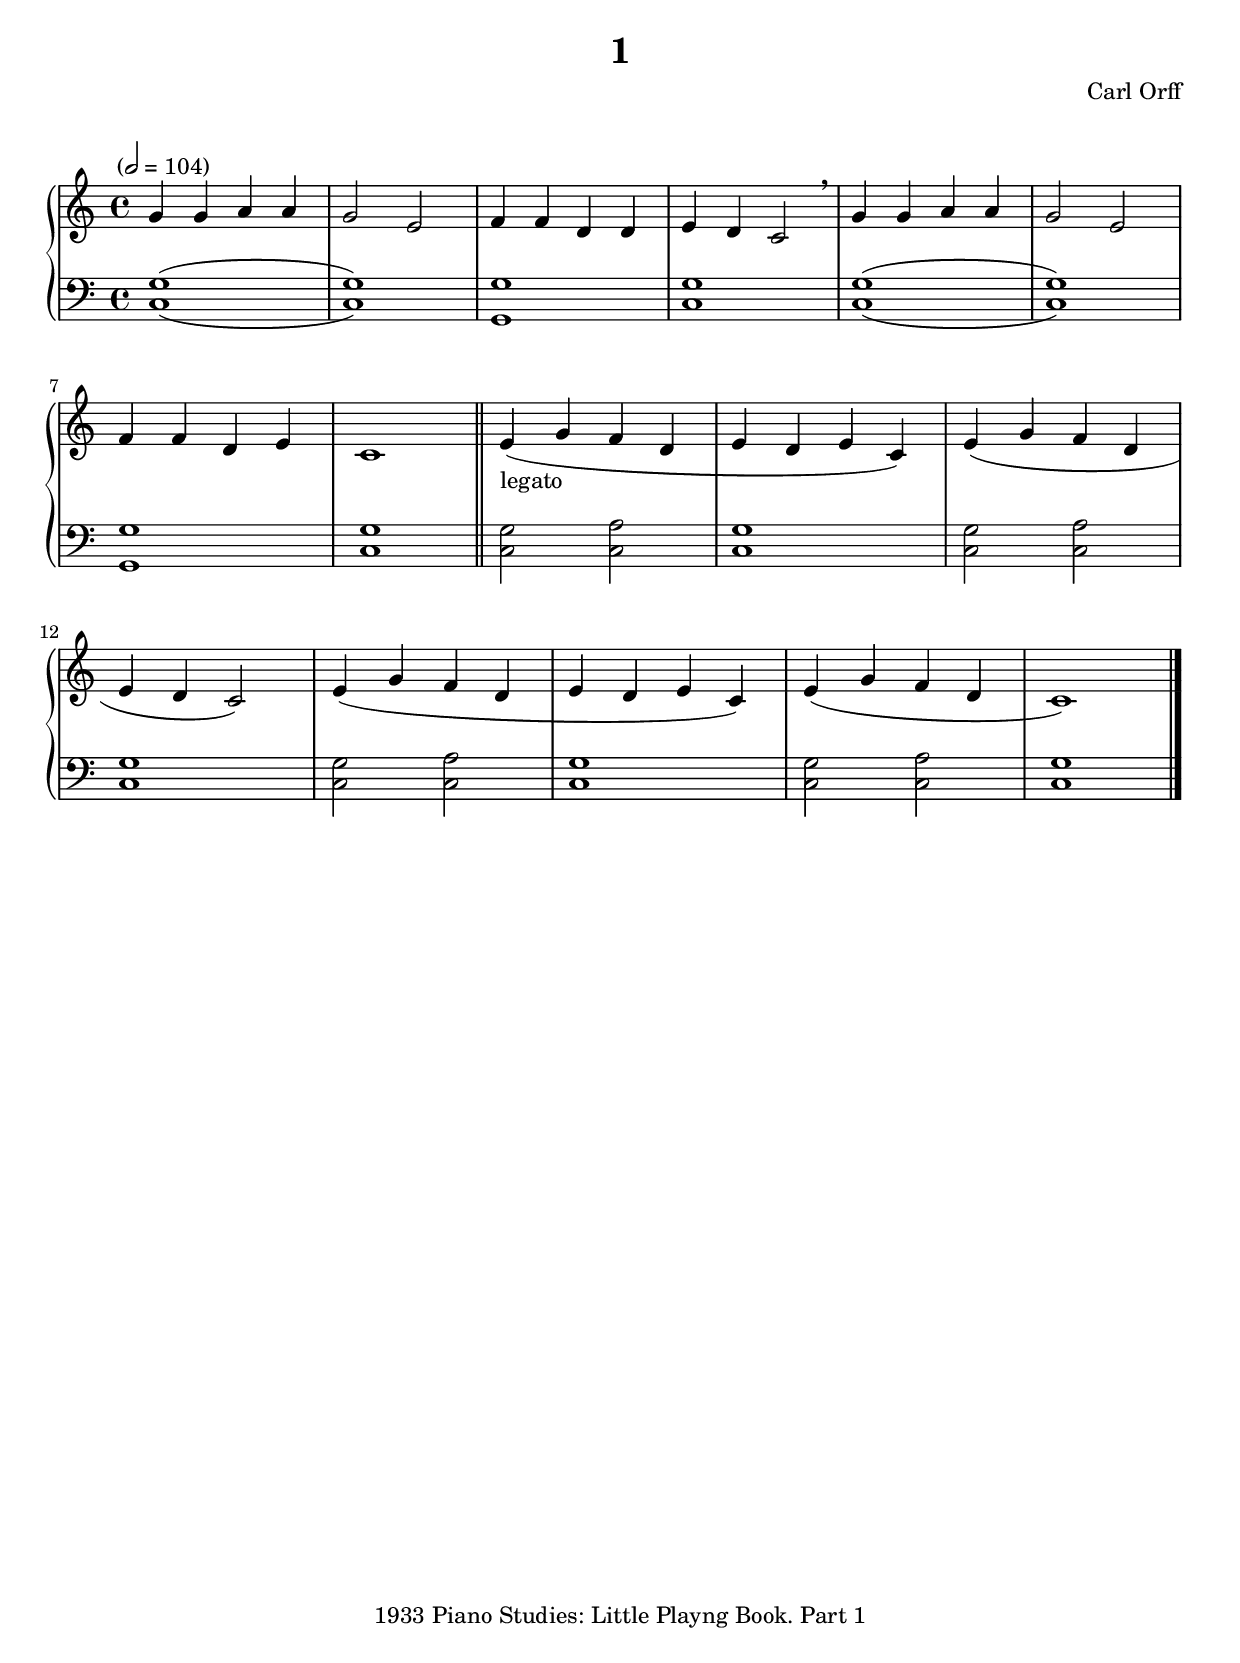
\version "2.20.0"

\include "english.ly"



\paper {
  top-margin = 20
  indent = #0
  system-count = #3
  % print-all-headers = ##t
}


\header {
  % subtitle = "Part 1"
  title = "1"
  % subsubtitle = "Piano Studies: Little Playng Book"
  composer = "Carl Orff"
  % opus = "1933"
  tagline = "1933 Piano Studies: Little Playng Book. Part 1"
}

\markup { \vspace #1 }

\score {

  \new PianoStaff = "pianostaff"
    \with {
      \override StaffGrouper
                .staffgroup-staff-spacing
                .basic-distance = #20
    }

  <<
    \new Staff = "RH" \relative c'' {
      \clef "treble"
      \time 4/4
      \tempo "" 2 = 104
      g4 g4 a4 a4 |
      g2 e2 |
      f4 f4 d4 d4 |
      e4 d4 c2 |
      \breathe
      g'4 g4 a4 a4 |
      g2 e2 |
      f4 f4 d4 e4 |
      c1 | \bar "||"
      e4_"legato"( g4 f4 d4 |
      e4 d4 e4 c4) |
      e4( g4 f4 d4 |
      e4 d4 c2) |
      e4( g4 f4 d4 |
      e4 d4 e4 c4) |
      e4( g4 f4 d4 |
      c1)
      % \bar "|."

    }

    \new Staff = "LH" {
      \clef "bass"
      \time 4/4
      \set doubleSlurs = ##t
      <c g>1( |
      <c g>1) |
      <g, g>1 |
      <c g>1  |
      <c g>1( |
      <c g>1) |
      <g, g>1 |
      <c g>1  |
      <c g>2 <c a>2 |
      <c g>1 |
      <c g>2 <c a>2 |
      <c g>1 |
      <c g>2 <c a>2 |
      <c g>1 |
      <c g>2 <c a>2 |
      <c g>1
      \bar "|."


    }
  >>

  \layout {
    \context {
      \Score
      \override StaffGrouper.staff-staff-spacing.padding = #3
      \override StaffGrouper.staff-staff-spacing.basic-distance = #1
    }
  }

  \midi {
    \tempo 4 = 120
  }
}


